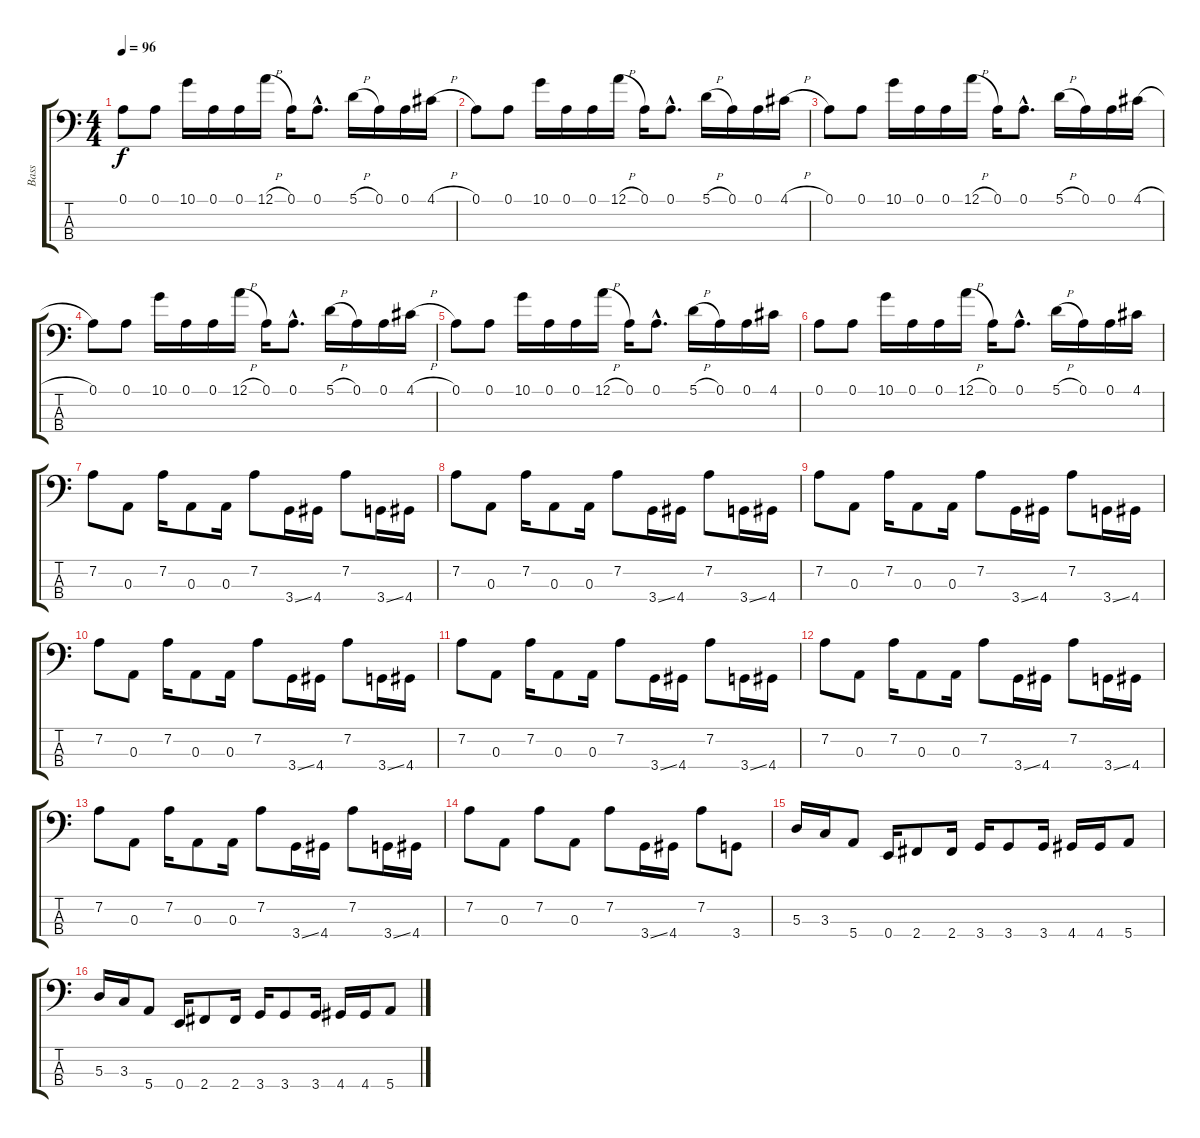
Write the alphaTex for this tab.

\track ("Bass" "Bass") {instrument electricbassfinger}
\staff {score tabs}
\tuning (A2 D2 A1 E1) {hide}
\ts (4 4)
\tempo 96
\clef f4
\ks c
0.1.8{dy f} 0.1.8 10.1.16 0.1.16 0.1.16 12.1{h}.16 0.1.16 0.1{hac}.8{d} 5.1{h}.16 0.1.16 0.1.16 4.1{h}.16 |
0.1.8 0.1.8 10.1.16 0.1.16 0.1.16 12.1{h}.16 0.1.16 0.1{hac}.8{d} 5.1{h}.16 0.1.16 0.1.16 4.1{h}.16 |
0.1.8 0.1.8 10.1.16 0.1.16 0.1.16 12.1{h}.16 0.1.16 0.1{hac}.8{d} 5.1{h}.16 0.1.16 0.1.16 4.1{h}.16 |
0.1.8 0.1.8 10.1.16 0.1.16 0.1.16 12.1{h}.16 0.1.16 0.1{hac}.8{d} 5.1{h}.16 0.1.16 0.1.16 4.1{h}.16 |
0.1.8 0.1.8 10.1.16 0.1.16 0.1.16 12.1{h}.16 0.1.16 0.1{hac}.8{d} 5.1{h}.16 0.1.16 0.1.16 4.1.16 |
0.1.8 0.1.8 10.1.16 0.1.16 0.1.16 12.1{h}.16 0.1.16 0.1{hac}.8{d} 5.1{h}.16 0.1.16 0.1.16 4.1.16 |
7.2.8 0.3.8 7.2.16 0.3.8 0.3.16 7.2.8 3.4{ss}.16 4.4.16 7.2.8 3.4{ss}.16 4.4.16 |
7.2.8 0.3.8 7.2.16 0.3.8 0.3.16 7.2.8 3.4{ss}.16 4.4.16 7.2.8 3.4{ss}.16 4.4.16 |
7.2.8 0.3.8 7.2.16 0.3.8 0.3.16 7.2.8 3.4{ss}.16 4.4.16 7.2.8 3.4{ss}.16 4.4.16 |
7.2.8 0.3.8 7.2.16 0.3.8 0.3.16 7.2.8 3.4{ss}.16 4.4.16 7.2.8 3.4{ss}.16 4.4.16 |
7.2.8 0.3.8 7.2.16 0.3.8 0.3.16 7.2.8 3.4{ss}.16 4.4.16 7.2.8 3.4{ss}.16 4.4.16 |
7.2.8 0.3.8 7.2.16 0.3.8 0.3.16 7.2.8 3.4{ss}.16 4.4.16 7.2.8 3.4{ss}.16 4.4.16 |
7.2.8 0.3.8 7.2.16 0.3.8 0.3.16 7.2.8 3.4{ss}.16 4.4.16 7.2.8 3.4{ss}.16 4.4.16 |
7.2.8 0.3.8 7.2.8 0.3.8 7.2.8 3.4{ss}.16 4.4.16 7.2.8 3.4.8 |
5.3.16 3.3.16 5.4.8 0.4.16 2.4.8 2.4.16 3.4.16 3.4.8 3.4.16 4.4.16 4.4.16 5.4.8 |
5.3.16 3.3.16 5.4.8 0.4.16 2.4.8 2.4.16 3.4.16 3.4.8 3.4.16 4.4.16 4.4.16 5.4.8
